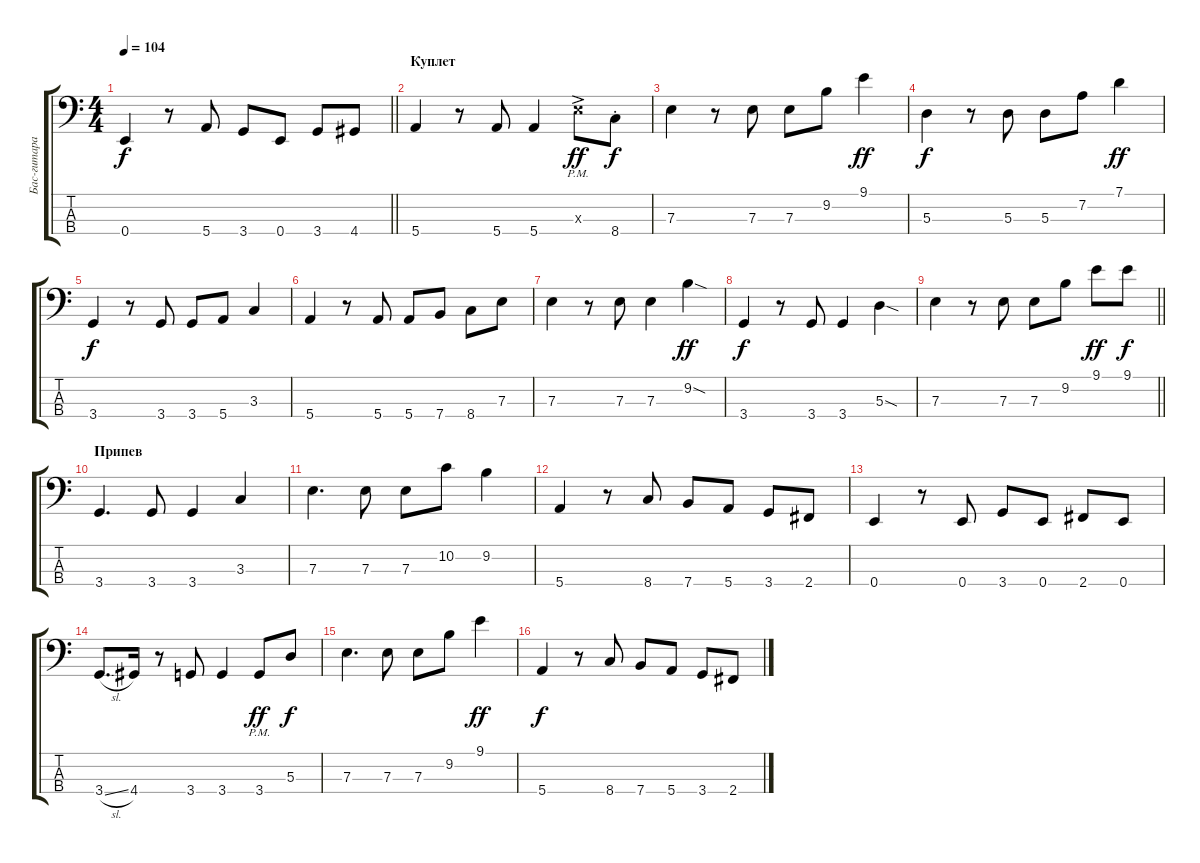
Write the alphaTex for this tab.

\track ("Бас-гитара" "Бас-гитара") {instrument electricbasspick}
\staff {score tabs}
\tuning (G2 D2 A1 E1) {hide}
\ts (4 4)
\tempo 104
\clef f4
\barLineRight lightlight
\ks c
0.4.4{dy f} r.8 5.4.8 3.4.8 0.4.8 3.4.8 4.4.8 |
\section ("" "Куплет")
5.4.4 r.8 5.4.8 5.4.4 7.3{ac pm x}.8{dy ff} 8.4{st}.8{dy f} |
7.3.4 r.8 7.3.8 7.3.8 9.2.8 9.1.4{dy ff} |
5.3.4{dy f} r.8 5.3.8 5.3.8 7.2.8 7.1.4{dy ff} |
3.4.4{dy f} r.8 3.4.8 3.4.8 5.4.8 3.3.4 |
5.4.4 r.8 5.4.8 5.4.8 7.4.8 8.4.8 7.3.8 |
7.3.4 r.8 7.3.8 7.3.4 9.2{sod}.4{dy ff} |
3.4.4{dy f} r.8 3.4.8 3.4.4 5.3{sod}.4 |
\barLineRight lightlight
7.3.4 r.8 7.3.8 7.3.8 9.2.8 9.1.8{dy ff} 9.1.8{dy f} |
\section ("" "Припев")
3.4.4{d} 3.4.8 3.4.4 3.3.4 |
7.3.4{d} 7.3.8 7.3.8 10.2.8 9.2.4 |
5.4.4 r.8 8.4.8 7.4.8 5.4.8 3.4.8 2.4.8 |
0.4.4 r.8 0.4.8 3.4.8 0.4.8 2.4.8 0.4.8 |
3.4{sl}.8{d} 4.4.16 r.8 3.4.8 3.4.4 3.4{pm}.8{dy ff} 5.3.8{dy f} |
7.3.4{d} 7.3.8 7.3.8 9.2.8 9.1.4{dy ff} |
5.4.4{dy f} r.8 8.4.8 7.4.8 5.4.8 3.4.8 2.4.8
